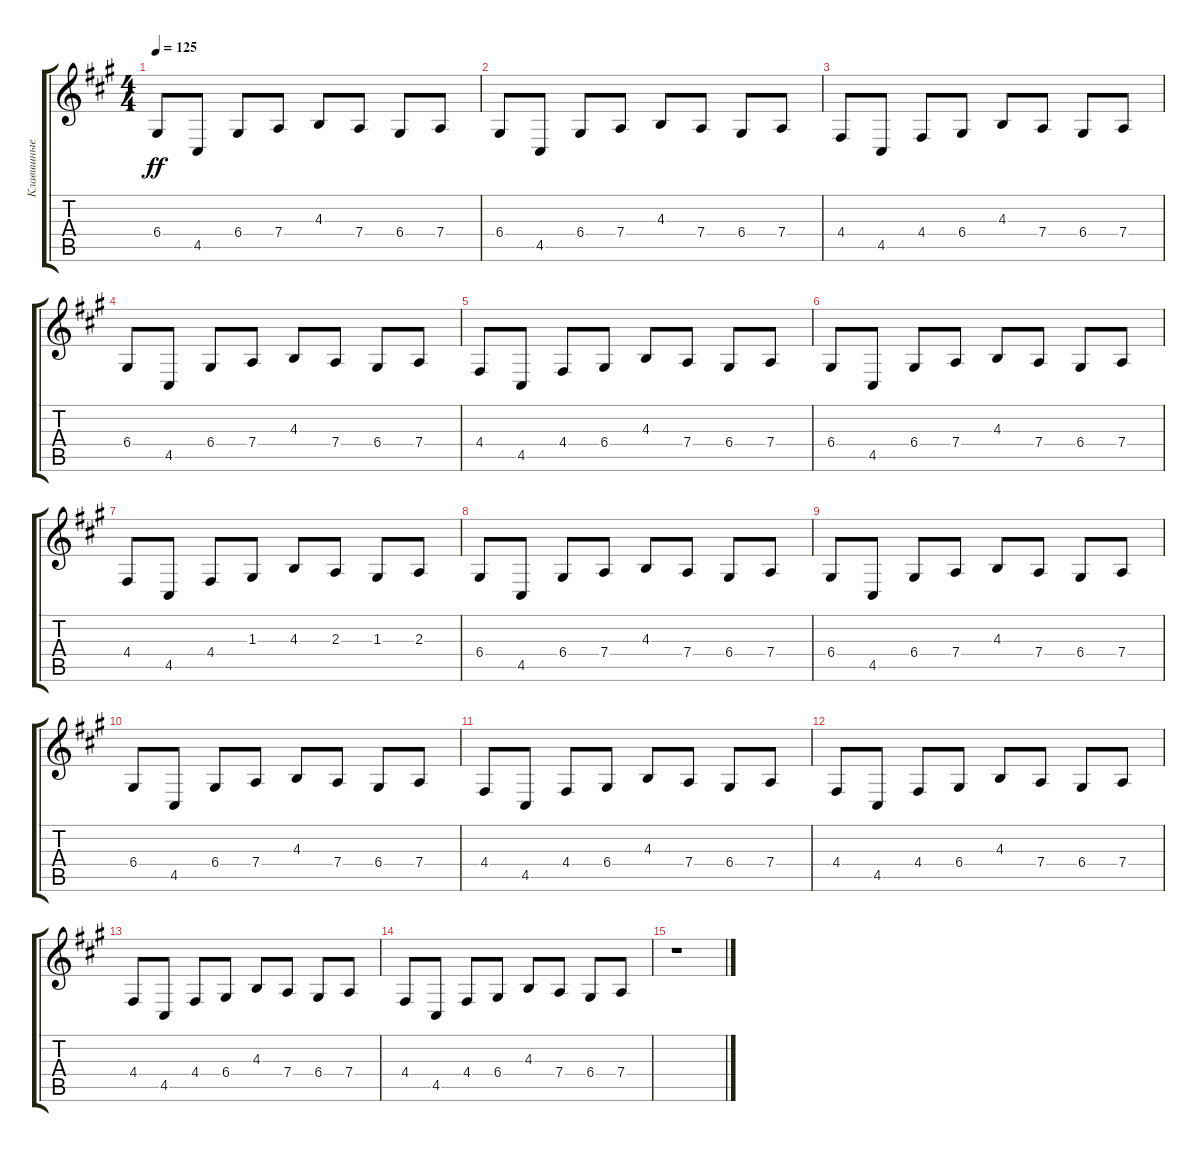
\track ("Клавишные 3" "Клавишные ") {instrument pizzicatostrings}
\staff {score tabs}
\tuning (E4 B3 G3 D3 A2 E2) {hide}
\ts (4 4)
\tempo 125
\clef g2
\ks f#minor
6.4.8{dy ff} 4.5.8 6.4.8 7.4.8 4.3.8 7.4.8 6.4.8 7.4.8 |
6.4.8 4.5.8 6.4.8 7.4.8 4.3.8 7.4.8 6.4.8 7.4.8 |
4.4.8 4.5.8 4.4.8 6.4.8 4.3.8 7.4.8 6.4.8 7.4.8 |
6.4.8 4.5.8 6.4.8 7.4.8 4.3.8 7.4.8 6.4.8 7.4.8 |
4.4.8 4.5.8 4.4.8 6.4.8 4.3.8 7.4.8 6.4.8 7.4.8 |
6.4.8 4.5.8 6.4.8 7.4.8 4.3.8 7.4.8 6.4.8 7.4.8 |
4.4.8 4.5.8 4.4.8 1.3.8 4.3.8 2.3.8 1.3.8 2.3.8 |
6.4.8 4.5.8 6.4.8 7.4.8 4.3.8 7.4.8 6.4.8 7.4.8 |
6.4.8 4.5.8 6.4.8 7.4.8 4.3.8 7.4.8 6.4.8 7.4.8 |
6.4.8 4.5.8 6.4.8 7.4.8 4.3.8 7.4.8 6.4.8 7.4.8 |
4.4.8 4.5.8 4.4.8 6.4.8 4.3.8 7.4.8 6.4.8 7.4.8 |
4.4.8 4.5.8 4.4.8 6.4.8 4.3.8 7.4.8 6.4.8 7.4.8 |
4.4.8 4.5.8 4.4.8 6.4.8 4.3.8 7.4.8 6.4.8 7.4.8 |
4.4.8 4.5.8 4.4.8 6.4.8 4.3.8 7.4.8 6.4.8 7.4.8 |
r.1
